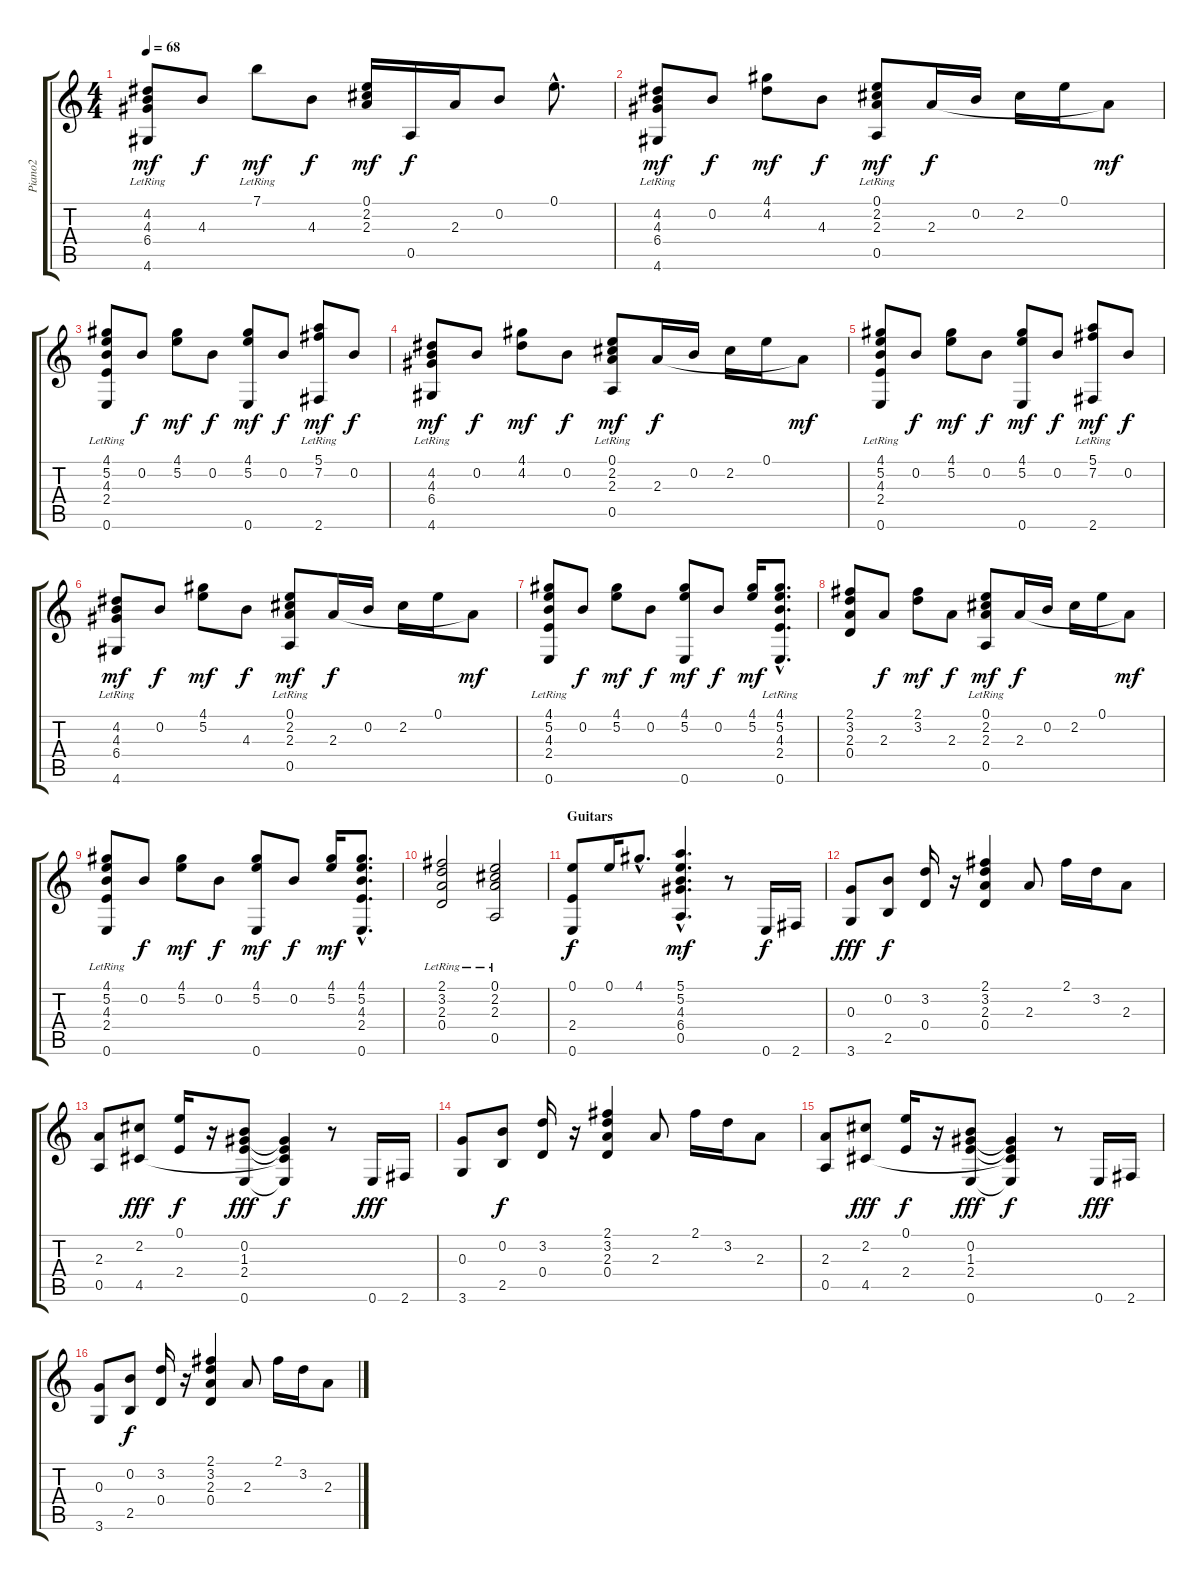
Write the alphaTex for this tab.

\track ("Piano2" "Piano2") {instrument electricguitarjazz}
\staff {score tabs}
\tuning (E4 B3 G3 D3 A2 E2) {hide}
\ts (4 4)
\tempo 68
\clef g2
\ks c
(4.2 4.3 6.4 4.6{lr}).8{dy mf} 4.3.8{dy f} 7.1{lr}.8{dy mf} 4.3.8{dy f} (0.1 2.2 2.3).16{dy mf} 0.5.16{dy f} 2.3.16 0.2.8 0.1{hac}.8{d} |
(4.2 4.3 6.4 4.6{lr}).8{dy mf} 0.2.8{dy f} (4.1 4.2).8{dy mf} 4.3.8{dy f} (0.1 2.2 2.3 0.5{lr}).8{dy mf} 2.3.16{dy f} 0.2.16 2.2.16 0.1.16 2.3{t}.8{dy mf} |
(4.1 5.2 4.3 2.4 0.6{lr}).8 0.2.8{dy f} (4.1 5.2).8{dy mf} 0.2.8{dy f} (4.1 5.2 0.6).8{dy mf} 0.2.8{dy f} (5.1 7.2 2.6{lr}).8{dy mf} 0.2.8{dy f} |
(4.2 4.3 6.4 4.6{lr}).8{dy mf} 0.2.8{dy f} (4.1 4.2).8{dy mf} 0.2.8{dy f} (0.1 2.2 2.3 0.5{lr}).8{dy mf} 2.3.16{dy f} 0.2.16 2.2.16 0.1.16 2.3{t}.8{dy mf} |
(4.1 5.2 4.3 2.4 0.6{lr}).8 0.2.8{dy f} (4.1 5.2).8{dy mf} 0.2.8{dy f} (4.1 5.2 0.6).8{dy mf} 0.2.8{dy f} (5.1 7.2 2.6{lr}).8{dy mf} 0.2.8{dy f} |
(4.2 4.3 6.4 4.6{lr}).8{dy mf} 0.2.8{dy f} (4.1 5.2).8{dy mf} 4.3.8{dy f} (0.1 2.2 2.3 0.5{lr}).8{dy mf} 2.3.16{dy f} 0.2.16 2.2.16 0.1.16 2.3{t}.8{dy mf} |
(4.1 5.2 4.3 2.4 0.6{lr}).8 0.2.8{dy f} (4.1 5.2).8{dy mf} 0.2.8{dy f} (4.1 5.2 0.6).8{dy mf} 0.2.8{dy f} (4.1 5.2).16{dy mf} (4.1{hac} 5.2{hac} 4.3{hac} 2.4{hac} 0.6{hac lr}).8{d} |
(2.1 3.2 2.3 0.4).8 2.3.8{dy f} (2.1 3.2).8{dy mf} 2.3.8{dy f} (0.1 2.2 2.3 0.5{lr}).8{dy mf} 2.3.16{dy f} 0.2.16 2.2.16 0.1.16 2.3{t}.8{dy mf} |
(4.1 5.2 4.3 2.4 0.6{lr}).8 0.2.8{dy f} (4.1 5.2).8{dy mf} 0.2.8{dy f} (4.1 5.2 0.6).8{dy mf} 0.2.8{dy f} (4.1 5.2).16{dy mf} (4.1{hac} 5.2{hac} 4.3{hac} 2.4{hac} 0.6{hac}).8{d} |
(2.1 3.2{lr} 2.3{lr} 0.4{lr}).2 (0.1 2.2 2.3{lr} 0.5{lr}).2 |
\section ("" "Guitars")
(0.1 2.4 0.6).8{dy f} 0.1.16 4.1{hac}.8{d} (5.1{hac} 5.2{hac} 4.3{hac} 6.4{hac} 0.5{hac}).4{d dy mf} r.8 0.6.16{dy f} 2.6.16 |
(0.3 3.6).8{dy fff} (0.2 2.5).8{dy f} (3.2 0.4).16 r.16 (2.1 3.2 2.3 0.4).4 2.3.8 2.1.16 3.2.16 2.3.8 |
(2.3 0.5).8 (2.2 4.5).8{dy fff} (0.1 2.4).16{dy f} r.16 (0.2 1.3 2.4 0.6).8{dy fff} (1.3{t} 2.4{t} 4.5{t} 0.6{t}).4{dy f} r.8 0.6.16{dy fff} 2.6.16 |
(0.3 3.6).8 (0.2 2.5).8{dy f} (3.2 0.4).16 r.16 (2.1 3.2 2.3 0.4).4 2.3.8 2.1.16 3.2.16 2.3.8 |
(2.3 0.5).8 (2.2 4.5).8{dy fff} (0.1 2.4).16{dy f} r.16 (0.2 1.3 2.4 0.6).8{dy fff} (1.3{t} 2.4{t} 4.5{t} 0.6{t}).4{dy f} r.8 0.6.16{dy fff} 2.6.16 |
(0.3 3.6).8 (0.2 2.5).8{dy f} (3.2 0.4).16 r.16 (2.1 3.2 2.3 0.4).4 2.3.8 2.1.16 3.2.16 2.3.8
